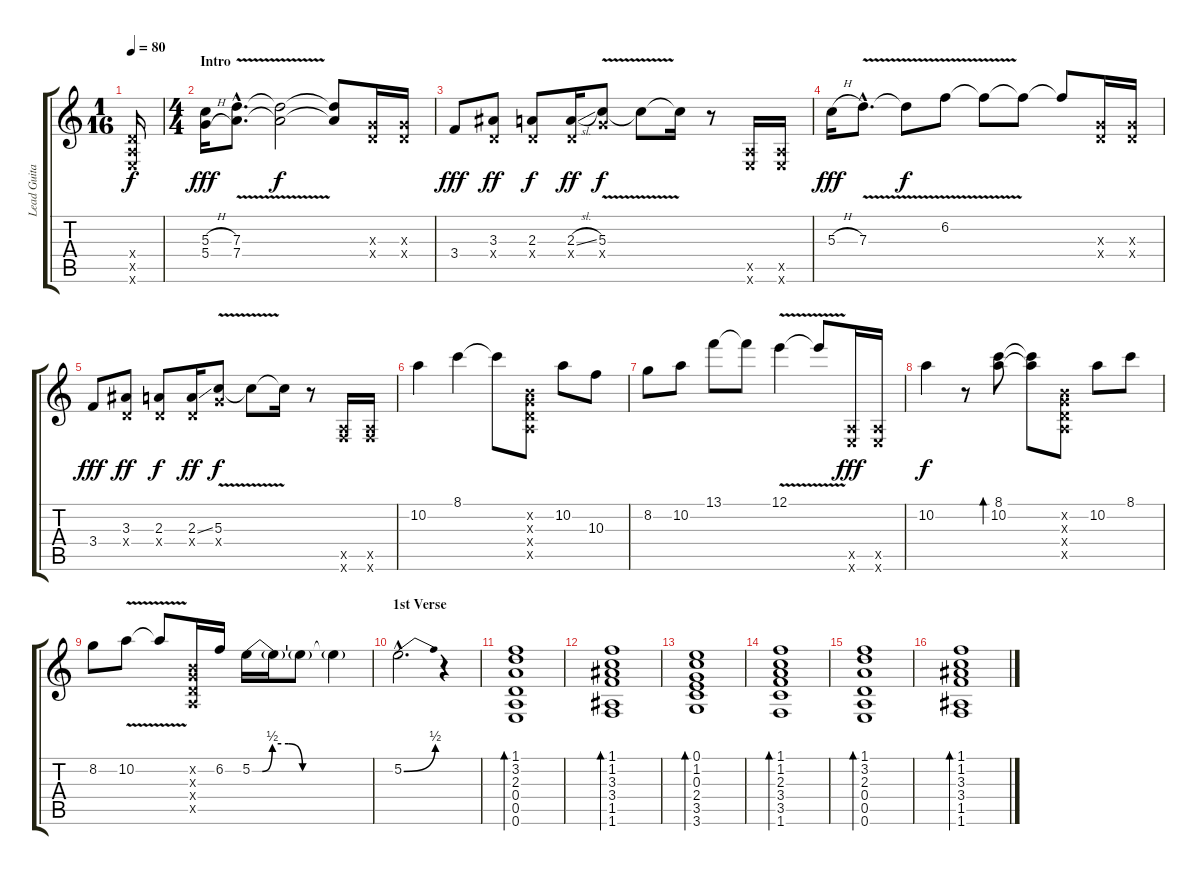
\track ("Lead Guitar" "Lead Guita") {instrument electricguitarjazz}
\staff {score tabs}
\tuning (E4 B3 G3 D3 A2 E2) {hide}
\ts (1 16)
\tempo 80
\clef g2
\ks c
(0.4{x} 0.5{x} 0.6{x}).16{dy f instrument electricguitarjazz} |
\ts (4 4)
\section ("" "Intro")
(5.3{h} 5.4{h}).16{dy fff} (7.3{v hac} 7.4{v hac}).8{d} (7.3{t} 7.4{t}).2{dy f} (7.3{t} 7.4{t}).8 (0.3{x} 0.4{x}).16 (0.3{x} 0.4{x}).16 |
3.4.8{dy fff} (3.3 0.4{x}).8{dy ff} (2.3 0.4{x}).8{dy f} (2.3{sl} 0.4{x}).16{dy ff} (5.3{v} 5.4{x}).8{dy f} 5.3{t}.8 5.3{t}.16 r.8 (0.5{x} 0.6{x}).16 (0.5{x} 0.6{x}).16 |
5.3{h}.16{dy fff} 7.3{v hac}.8{d} 7.3{t}.8{dy f} 6.2{v}.8 6.2{t}.8 6.2{t}.8 6.2{t}.8 (0.3{x} 0.4{x}).16 (0.3{x} 0.4{x}).16 |
3.4.8{dy fff} (3.3 0.4{x}).8{dy ff} (2.3 0.4{x}).8{dy f} (2.3{ss} 0.4{x}).16{dy ff} (5.3{v} 5.4{x}).8{dy f} 5.3{t}.8 5.3{t}.16 r.8 (0.5{x} 1.6{x}).16 (0.5{x} 1.6{x}).16 |
10.2.4{balance 8 instrument overdrivenguitar} 8.1.4 8.1{t}.8 (0.2{x} 0.3{x} 0.4{x} 0.5{x}).8 10.2.8 10.3.8 |
8.2.8{instrument overdrivenguitar} 10.2.8 13.1.8 13.1{t}.8 12.1{v}.4 12.1{t}.8 (0.5{x} 0.6{x}).16{dy fff} (0.5{x} 0.6{x}).16 |
10.2.4{dy f instrument overdrivenguitar} r.8 (8.1 10.2).8{bd 60} (8.1{t} 10.2{t}).8 (0.2{x} 0.3{x} 0.4{x} 0.5{x}).8 10.2.8 8.1.8 |
8.2.8{instrument overdrivenguitar} 10.2{v}.8 10.2{t}.8 (0.2{x} 0.3{x} 0.4{x} 0.5{x}).16 6.2.16 5.2{be (custom 0 0 5 0 10 2 18 2 25 0 30 0 45 0 50 0 60 0)}.16 5.2{t}.16 5.2{t}.8 5.2{t}.4 |
\section ("" "1st Verse")
5.2{be (bend 0 0 60 2) hac}.2{d instrument overdrivenguitar} r.4 |
(1.1 3.2 2.3 0.4 0.5 0.6).1{bd 60 volume 7 balance 5 instrument electricguitarjazz} |
(1.1 1.2 3.3 3.4 1.5 1.6).1{bd 60} |
(0.1 1.2 0.3 2.4 3.5 3.6).1{bd 60} |
(1.1 1.2 2.3 3.4 3.5 1.6).1{bd 60} |
(1.1 3.2 2.3 0.4 0.5 0.6).1{bd 60} |
(1.1 1.2 3.3 3.4 1.5 1.6).1{bd 60}
